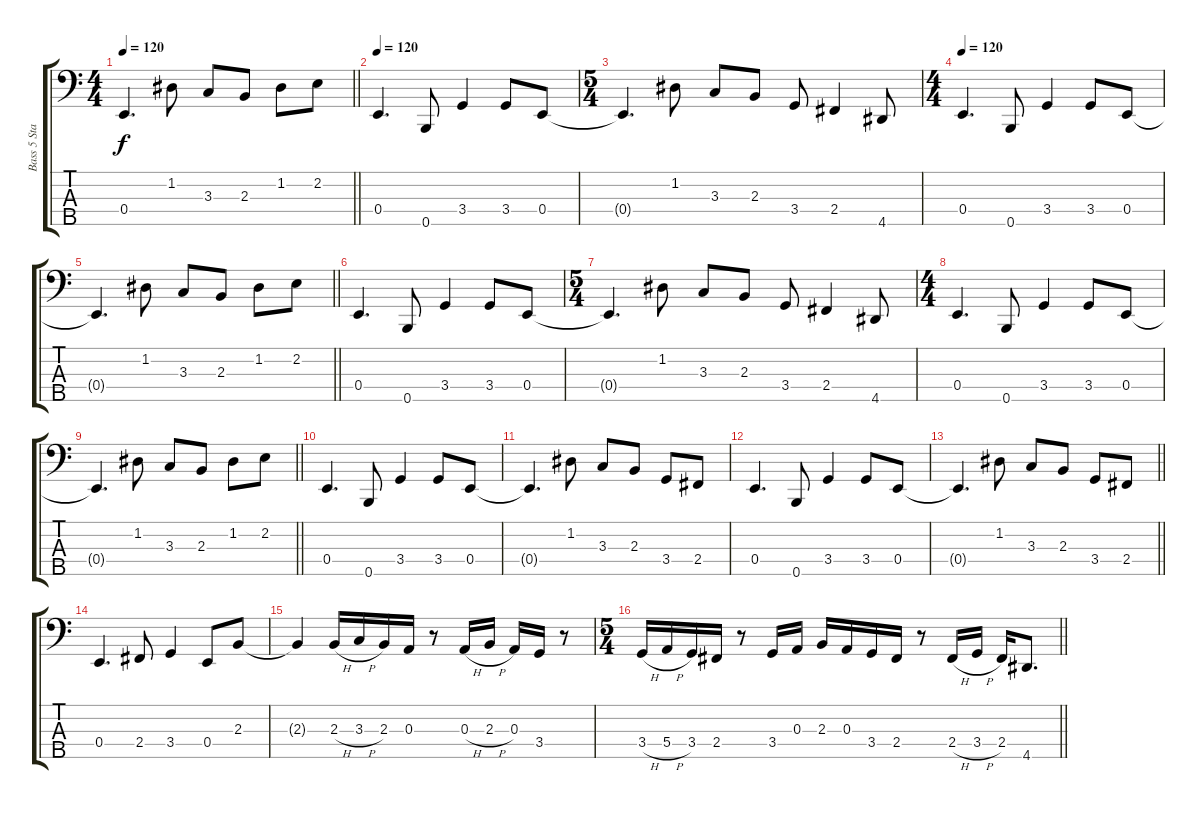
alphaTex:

\track ("Bass 5 Standard" "Bass 5 Sta") {instrument electricbassfinger}
\staff {score tabs}
\tuning (G2 D2 A1 E1 B0) {hide}
\ts (4 4)
\tempo 120
\clef f4
\barLineRight lightlight
\ks c
0.4{t}.4{d dy f} 1.2.8 3.3.8 2.3.8 1.2.8 2.2.8 |
\tempo 120
0.4.4{d} 0.5.8 3.4.4 3.4.8 0.4.8 |
\ts (5 4)
0.4{t}.4{d} 1.2.8 3.3.8 2.3.8 3.4.8 2.4.4 4.5.8 |
\ts (4 4)
\tempo 120
0.4.4{d} 0.5.8 3.4.4 3.4.8 0.4.8 |
\barLineRight lightlight
0.4{t}.4{d} 1.2.8 3.3.8 2.3.8 1.2.8 2.2.8 |
\section ("" "")
0.4.4{d} 0.5.8 3.4.4 3.4.8 0.4.8 |
\ts (5 4)
0.4{t}.4{d} 1.2.8 3.3.8 2.3.8 3.4.8 2.4.4 4.5.8 |
\ts (4 4)
0.4.4{d} 0.5.8 3.4.4 3.4.8 0.4.8 |
\barLineRight lightlight
0.4{t}.4{d} 1.2.8 3.3.8 2.3.8 1.2.8 2.2.8 |
0.4.4{d} 0.5.8 3.4.4 3.4.8 0.4.8 |
0.4{t}.4{d} 1.2.8 3.3.8 2.3.8 3.4.8 2.4.8 |
0.4.4{d} 0.5.8 3.4.4 3.4.8 0.4.8 |
\barLineRight lightlight
0.4{t}.4{d} 1.2.8 3.3.8 2.3.8 3.4.8 2.4.8 |
0.4.4{d} 2.4.8 3.4.4 0.4.8 2.3.8 |
2.3{t}.4 2.3{h}.16 3.3{h}.16 2.3.16 0.3.16 r.8 0.3{h}.16 2.3{h}.16 0.3.16 3.4.16 r.8 |
\ts (5 4)
\barLineRight lightlight
3.4{h}.16 5.4{h}.16 3.4.16 2.4.16 r.8 3.4.16 0.3.16 2.3.16 0.3.16 3.4.16 2.4.16 r.8 2.4{h}.16 3.4{h}.16 2.4.16 4.5.8{d}
